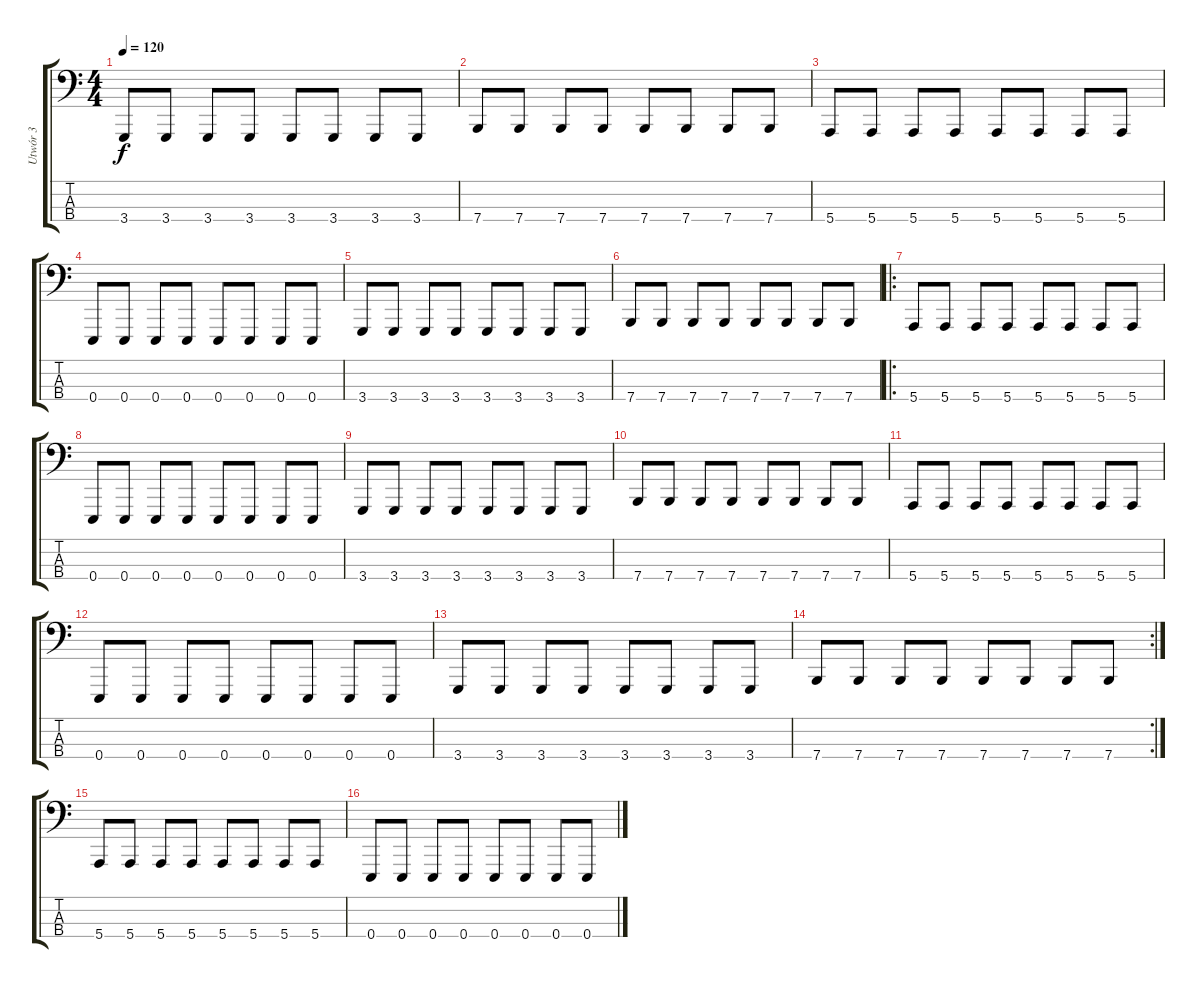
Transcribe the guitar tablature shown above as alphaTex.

\track ("Utwór 3" "Utwór 3") {instrument lead8bassandlead}
\staff {score tabs}
\tuning (G2 D2 A1 E1) {hide}
\ts (4 4)
\tempo 120
\clef f4
\ks c
3.4.8{dy f} 3.4.8 3.4.8 3.4.8 3.4.8 3.4.8 3.4.8 3.4.8 |
7.4.8 7.4.8 7.4.8 7.4.8 7.4.8 7.4.8 7.4.8 7.4.8 |
5.4.8 5.4.8 5.4.8 5.4.8 5.4.8 5.4.8 5.4.8 5.4.8 |
0.4.8 0.4.8 0.4.8 0.4.8 0.4.8 0.4.8 0.4.8 0.4.8 |
3.4.8 3.4.8 3.4.8 3.4.8 3.4.8 3.4.8 3.4.8 3.4.8 |
7.4.8 7.4.8 7.4.8 7.4.8 7.4.8 7.4.8 7.4.8 7.4.8 |
\ro
5.4.8 5.4.8 5.4.8 5.4.8 5.4.8 5.4.8 5.4.8 5.4.8 |
0.4.8 0.4.8 0.4.8 0.4.8 0.4.8 0.4.8 0.4.8 0.4.8 |
3.4.8 3.4.8 3.4.8 3.4.8 3.4.8 3.4.8 3.4.8 3.4.8 |
7.4.8 7.4.8 7.4.8 7.4.8 7.4.8 7.4.8 7.4.8 7.4.8 |
5.4.8 5.4.8 5.4.8 5.4.8 5.4.8 5.4.8 5.4.8 5.4.8 |
0.4.8 0.4.8 0.4.8 0.4.8 0.4.8 0.4.8 0.4.8 0.4.8 |
3.4.8 3.4.8 3.4.8 3.4.8 3.4.8 3.4.8 3.4.8 3.4.8 |
\rc 2
7.4.8 7.4.8 7.4.8 7.4.8 7.4.8 7.4.8 7.4.8 7.4.8 |
5.4.8 5.4.8 5.4.8 5.4.8 5.4.8{volume 14} 5.4.8 5.4.8 5.4.8 |
0.4.8{volume 12} 0.4.8 0.4.8 0.4.8 0.4.8{volume 10} 0.4.8 0.4.8 0.4.8
